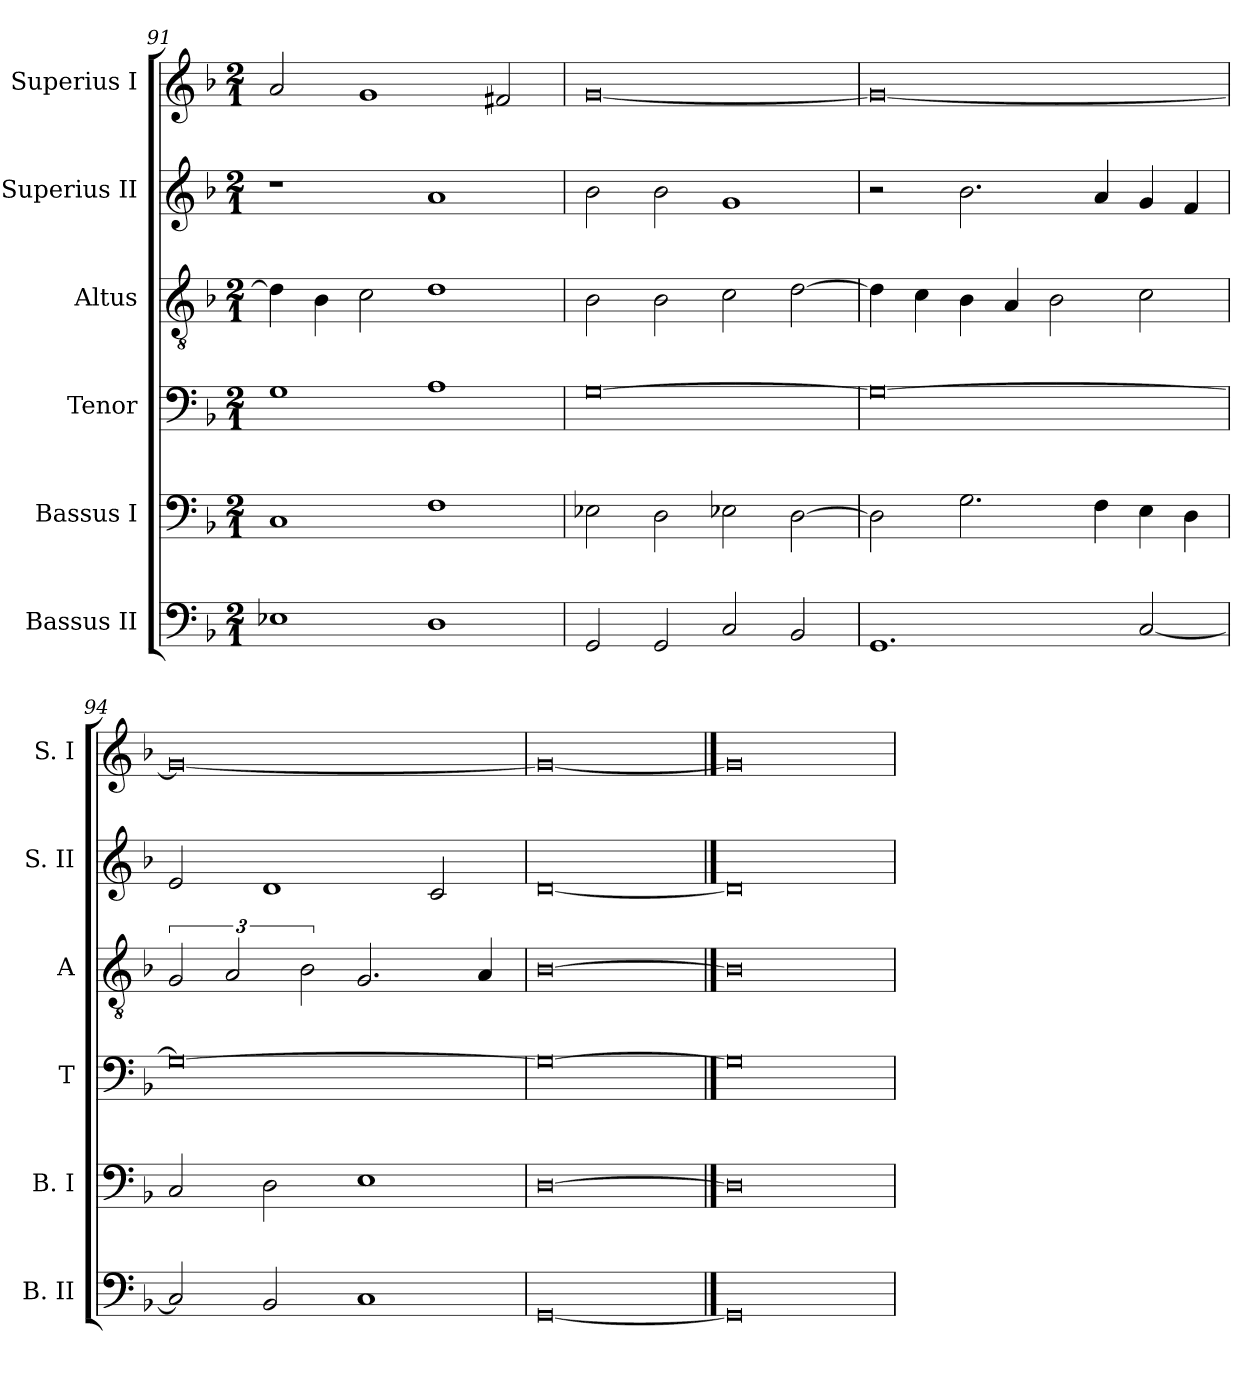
**kern	**kern	**kern	**kern	**kern	**kern
*part6	*part5	*part4	*part3	*part2	*part1
*staff6	*staff5	*staff4	*staff3	*staff2	*staff1
*I"Bassus II	*I"Bassus I	*I"Tenor	*I"Altus	*I"Superius II	*I"Superius I
*I'B. II	*I'B. I	*I'T	*I'A	*I'S. II	*I'S. I
*clefF4	*clefF4	*clefF4	*clefGv2	*clefG2	*clefG2
*k[b-]	*k[b-]	*k[b-]	*k[b-]	*k[b-]	*k[b-]
*F:	*F:	*F:	*F:	*F:	*F:
*M2/1	*M2/1	*M2/1	*M2/1	*M2/1	*M2/1
=91	=91	=91	=91	=91	=91
1E-X	1C	1G	4d]	1r	2a
.	.	.	4B-	.	.
.	.	.	2c	.	1g
1D	1F	1A	1d	1a	.
.	.	.	.	.	2f#X
=92	=92	=92	=92	=92	=92
2GG	2E-X	[0G	2B-	2b-	[0g
2GG	2D	.	2B-	2b-	.
2C	2E-X	.	2c	1g	.
2BB-	[2D	.	[2d	.	.
=93	=93	=93	=93	=93	=93
1.GG	2D]	0G_	4d]	2r	0g_
.	.	.	4c	.	.
.	2.G	.	4B-	2.b-	.
.	.	.	4A	.	.
.	.	.	2B-	.	.
.	4F	.	.	4a	.
[2C	4E	.	2c	4g	.
.	4D	.	.	4f	.
=94	=94	=94	=94	=94	=94
2C]	2C	0G_	3G	2e	0g_
.	.	.	3A	.	.
2BB-	2D	.	.	1d	.
.	.	.	3B-	.	.
1C	1E	.	2.G	.	.
.	.	.	.	2c	.
.	.	.	4A	.	.
=95	=95	=95	=95	=95	=95
[0GG	[0D	0G_	[0B-	[0d	0g_
==96	==96	==96	==96	==96	==96
0GG]	0D]	0G]	0B-]	0d]	0g]
=	=	=	=	=	=
*-	*-	*-	*-	*-	*-
